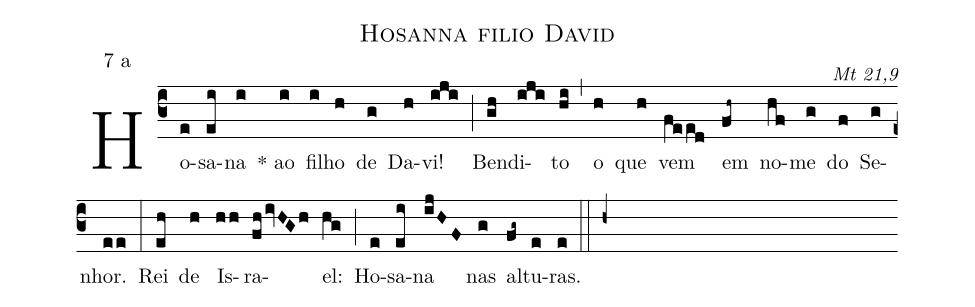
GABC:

name: Hosanna filio David;
mode: 7;
mode-differentia: a;
commentary:  Mt 21,9;
%%
(c3)

Ho(e)sa(ei)na(i) * ao(i) fi(i)lho(h) de(g) Da(h)vi!(iji) (;) Ben(gh)di(iji)to(hi) (,) o(h) que(h) vem(feed) em(fh~) no(hf)me(g) do(f) Se(g)nhor.(ee) (:) Rei(eh) de(h) Is(hh)ra(fhivHGh)el:(hg) (;) Ho(e)sa(ei)na(ijHF) nas(g) al(fg~)tu(e)ras.(e)

(::)

(h+)
